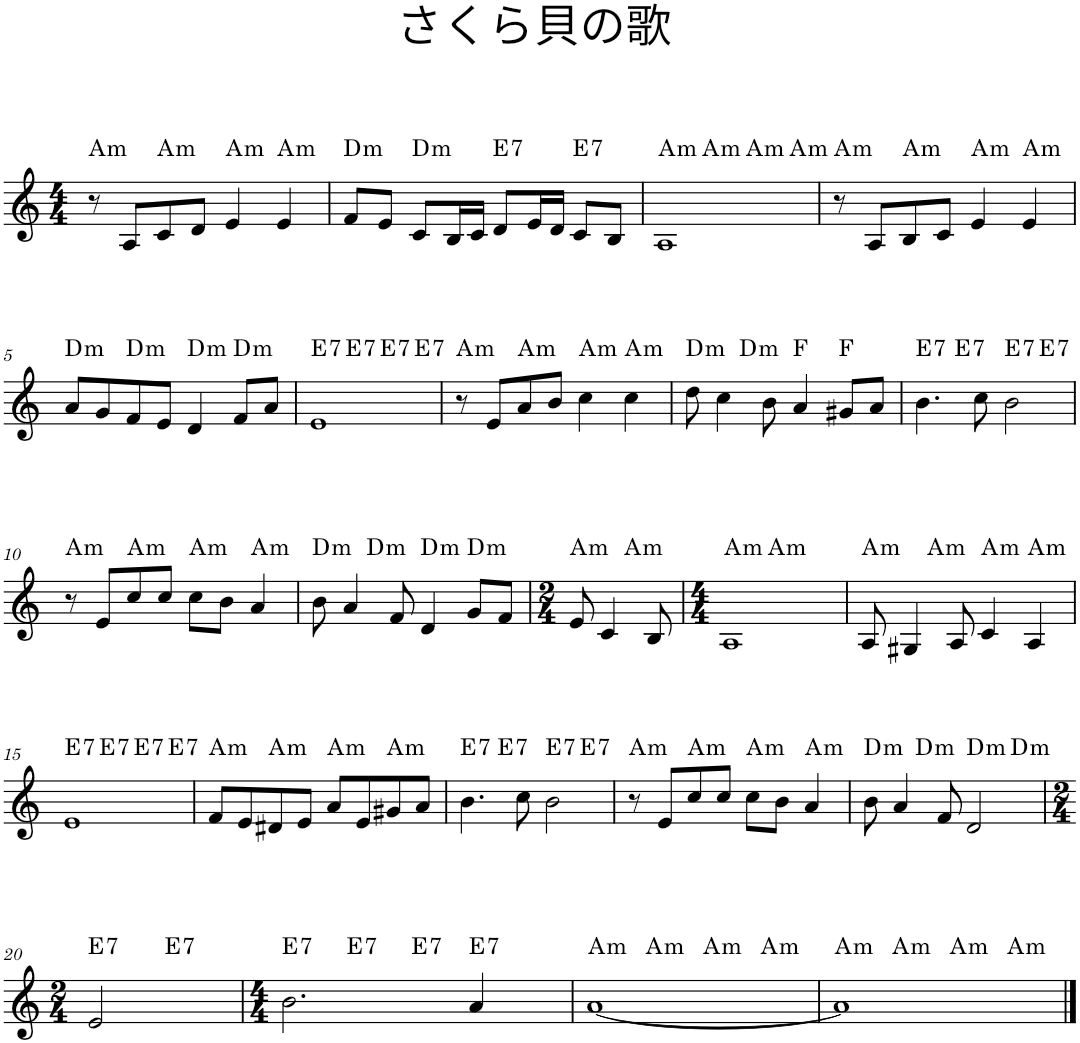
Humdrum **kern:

**kern	**harte
*part1	*part1
*staff1	*
*I"Piano	*
*I'Pno.	*
*clefG2	*
*k[]	*
*M4/4	*
=1	=1
!	!LO:H:kt=m
8r	A:min
8A/L	.
!	!LO:H:kt=m
8c/	A:min
8d/J	.
!	!LO:H:kt=m
4e/	A:min
!	!LO:H:kt=m
4e/	A:min
=2	=2
!	!LO:H:kt=m
8f/L	D:min
8e/J	.
!	!LO:H:kt=m
8c/L	D:min
16B/L	.
16c/JJ	.
!	!LO:H:kt=7
8d/L	E:7
16e/L	.
16d/JJ	.
!	!LO:H:kt=7
8c/L	E:7
8B/J	.
=3	=3
!	!LO:H:kt=m
*^	*
*	*^	*
*	*	*^	*
1A	4ryy	2ryy	2.ryy	A:min
!	!	!	!	!LO:H:kt=m
.	2.ryy	.	.	A:min
!	!	!	!	!LO:H:kt=m
.	.	2ryy	.	A:min
!	!	!	!	!LO:H:kt=m
.	.	.	4ryy	A:min
=4	=4	=4	=4	=4
!	!	!	!	!LO:H:kt=m
*v	*v	*v	*v	*
8r	A:min
8A/L	.
!	!LO:H:kt=m
8B/	A:min
8c/J	.
!	!LO:H:kt=m
4e/	A:min
!	!LO:H:kt=m
4e/	A:min
!!LO:LB:g=z
=5	=5
!	!LO:H:kt=m
8a/L	D:min
8g/	.
!	!LO:H:kt=m
8f/	D:min
8e/J	.
!	!LO:H:kt=m
4d/	D:min
!	!LO:H:kt=m
8f/L	D:min
8a/J	.
=6	=6
!	!LO:H:kt=7
*^	*
*	*^	*
*	*	*^	*
1e	4ryy	2ryy	2.ryy	E:7
!	!	!	!	!LO:H:kt=7
.	2.ryy	.	.	E:7
!	!	!	!	!LO:H:kt=7
.	.	2ryy	.	E:7
!	!	!	!	!LO:H:kt=7
.	.	.	4ryy	E:7
=7	=7	=7	=7	=7
!	!	!	!	!LO:H:kt=m
*v	*v	*v	*v	*
8r	A:min
8e/L	.
!	!LO:H:kt=m
8a/	A:min
8b/J	.
!	!LO:H:kt=m
4cc\	A:min
!	!LO:H:kt=m
4cc\	A:min
=8	=8
!	!LO:H:kt=m
*^	*
8dd\	4ryy	D:min
4cc\	.	.
!	!	!LO:H:kt=m
.	2.ryy	D:min
8b\	.	.
4a/	.	F:maj
8g#X/L	.	F:maj
8a/J	.	.
=9	=9	=9
!	!	!LO:H:kt=7
*	*^	*
4.b\	4ryy	2.ryy	E:7
!	!	!	!LO:H:kt=7
.	2.ryy	.	E:7
8cc\	.	.	.
!	!	!	!LO:H:kt=7
2b\	.	.	E:7
!	!	!	!LO:H:kt=7
.	.	4ryy	E:7
!!LO:LB:g=z	!!	!!
=10	=10	=10	=10
!	!	!	!LO:H:kt=m
*v	*v	*v	*
8r	A:min
8e/L	.
!	!LO:H:kt=m
8cc/	A:min
8cc/J	.
!	!LO:H:kt=m
8cc\L	A:min
8b\J	.
!	!LO:H:kt=m
4a/	A:min
=11	=11
!	!LO:H:kt=m
*^	*
8b\	4ryy	D:min
4a/	.	.
!	!	!LO:H:kt=m
.	2.ryy	D:min
8f/	.	.
!	!	!LO:H:kt=m
4d/	.	D:min
!	!	!LO:H:kt=m
8g/L	.	D:min
8f/J	.	.
=12	=12	=12
*M2/4	*	*
!	!	!LO:H:kt=m
8e/	4ryy	A:min
4c/	.	.
!	!	!LO:H:kt=m
.	4ryy	A:min
8B/	.	.
=13	=13	=13
*M4/4	*	*
!	!	!LO:H:kt=m
1A	4ryy	A:min
!	!	!LO:H:kt=m
.	2.ryy	A:min
=14	=14	=14
!	!	!LO:H:kt=m
8A/	4ryy	A:min
4G#X/	.	.
!	!	!LO:H:kt=m
.	2.ryy	A:min
8A/	.	.
!	!	!LO:H:kt=m
4c/	.	A:min
!	!	!LO:H:kt=m
4A/	.	A:min
!!LO:LB:g=z	!!
=15	=15	=15
!	!	!LO:H:kt=7
*^	*^	*
1e	4ryy	2ryy	2.ryy	E:7
!	!	!	!	!LO:H:kt=7
.	2.ryy	.	.	E:7
!	!	!	!	!LO:H:kt=7
.	.	2ryy	.	E:7
!	!	!	!	!LO:H:kt=7
.	.	.	4ryy	E:7
=16	=16	=16	=16	=16
!	!	!	!	!LO:H:kt=m
*v	*v	*v	*v	*
8f/L	A:min
8e/	.
!	!LO:H:kt=m
8d#X/	A:min
8e/J	.
!	!LO:H:kt=m
8a/L	A:min
8e/	.
!	!LO:H:kt=m
8g#X/	A:min
8a/J	.
=17	=17
!	!LO:H:kt=7
*^	*
*	*^	*
4.b\	4ryy	2.ryy	E:7
!	!	!	!LO:H:kt=7
.	2.ryy	.	E:7
8cc\	.	.	.
!	!	!	!LO:H:kt=7
2b\	.	.	E:7
!	!	!	!LO:H:kt=7
.	.	4ryy	E:7
=18	=18	=18	=18
!	!	!	!LO:H:kt=m
*v	*v	*v	*
8r	A:min
8e/L	.
!	!LO:H:kt=m
8cc/	A:min
8cc/J	.
!	!LO:H:kt=m
8cc\L	A:min
8b\J	.
!	!LO:H:kt=m
4a/	A:min
=19	=19
!	!LO:H:kt=m
*^	*
*	*^	*
8b\	4ryy	2.ryy	D:min
4a/	.	.	.
!	!	!	!LO:H:kt=m
.	2.ryy	.	D:min
8f/	.	.	.
!	!	!	!LO:H:kt=m
2d/	.	.	D:min
!	!	!	!LO:H:kt=m
.	.	4ryy	D:min
*v	*v	*v	*
!!LO:LB:g=z
=20	=20
*M2/4	*
*^	*
*	*^	*
!	!	!	!LO:H:kt=7
*	*v	*v	*
2e/	4ryy	E:7
!	!	!LO:H:kt=7
.	4ryy	E:7
*v	*v	*
=21	=21
*M4/4	*
*^	*
!	!	!LO:H:kt=7
*	*^	*
2.b\	4ryy	2ryy	E:7
!	!	!	!LO:H:kt=7
.	2.ryy	.	E:7
!	!	!	!LO:H:kt=7
.	.	2ryy	E:7
!	!	!	!LO:H:kt=7
4a/	.	.	E:7
=22	=22	=22	=22
!	!	!	!LO:H:kt=m
*	*	*^	*
[1a	4ryy	2ryy	2.ryy	A:min
!	!	!	!	!LO:H:kt=m
.	2.ryy	.	.	A:min
!	!	!	!	!LO:H:kt=m
.	.	2ryy	.	A:min
!	!	!	!	!LO:H:kt=m
.	.	.	4ryy	A:min
=23	=23	=23	=23	=23
!	!	!	!	!LO:H:kt=m
1a]	4ryy	2ryy	2.ryy	A:min
!	!	!	!	!LO:H:kt=m
.	2.ryy	.	.	A:min
!	!	!	!	!LO:H:kt=m
.	.	2ryy	.	A:min
!	!	!	!	!LO:H:kt=m
.	.	.	4ryy	A:min
*v	*v	*v	*v	*
==	==
*-	*-
